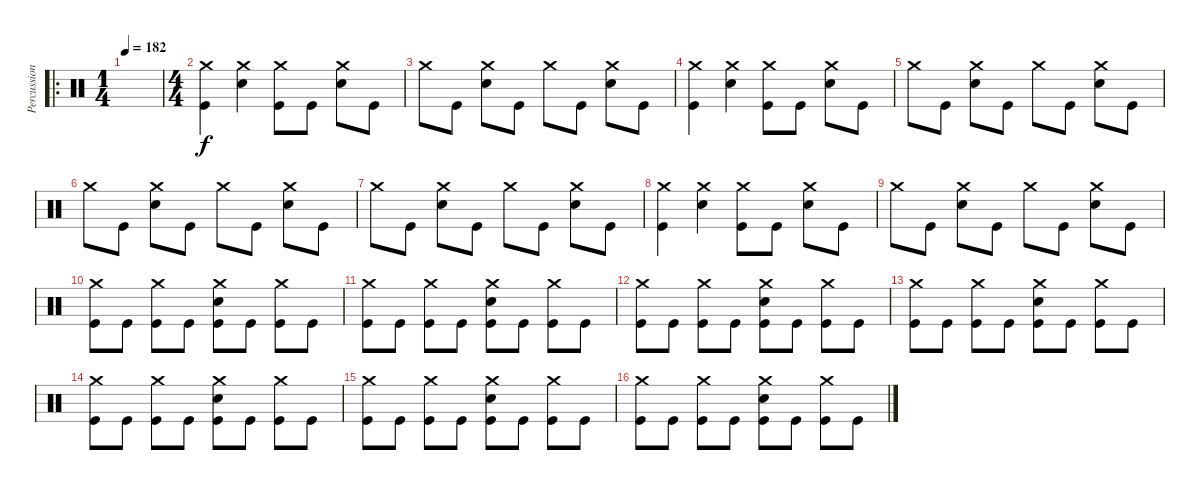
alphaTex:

\track ("Percussion" "Percussion") {instrument percussion}
\staff {score}
\articulation defaults
\ro
\ts (1 4)
\tempo 182
\clef neutral
\ks c
|
\ts (4 4)
("Crash medium (hit)" "Kick (hit)").4 ("Crash medium (hit)" "Electric Snare (hit)").4 ("Crash medium (hit)" "Kick (hit)").8 "Kick (hit)".8 ("Crash medium (hit)" "Electric Snare (hit)").8 "Kick (hit)".8 |
"Crash medium (hit)".8 "Kick (hit)".8 ("Crash medium (hit)" "Electric Snare (hit)").8 "Kick (hit)".8 "Crash medium (hit)".8 "Kick (hit)".8 ("Crash medium (hit)" "Electric Snare (hit)").8 "Kick (hit)".8 |
("Crash medium (hit)" "Kick (hit)").4 ("Crash medium (hit)" "Electric Snare (hit)").4 ("Crash medium (hit)" "Kick (hit)").8 "Kick (hit)".8 ("Crash medium (hit)" "Electric Snare (hit)").8 "Kick (hit)".8 |
"Crash medium (hit)".8 "Kick (hit)".8 ("Crash medium (hit)" "Electric Snare (hit)").8 "Kick (hit)".8 "Crash medium (hit)".8 "Kick (hit)".8 ("Crash medium (hit)" "Electric Snare (hit)").8 "Kick (hit)".8 |
"Crash medium (hit)".8 "Kick (hit)".8 ("Crash medium (hit)" "Electric Snare (hit)").8 "Kick (hit)".8 "Crash medium (hit)".8 "Kick (hit)".8 ("Crash medium (hit)" "Electric Snare (hit)").8 "Kick (hit)".8 |
"Crash medium (hit)".8 "Kick (hit)".8 ("Crash medium (hit)" "Electric Snare (hit)").8 "Kick (hit)".8 "Crash medium (hit)".8 "Kick (hit)".8 ("Crash medium (hit)" "Electric Snare (hit)").8 "Kick (hit)".8 |
("Crash medium (hit)" "Kick (hit)").4 ("Crash medium (hit)" "Electric Snare (hit)").4 ("Crash medium (hit)" "Kick (hit)").8 "Kick (hit)".8 ("Crash medium (hit)" "Electric Snare (hit)").8 "Kick (hit)".8 |
"Crash medium (hit)".8 "Kick (hit)".8 ("Crash medium (hit)" "Electric Snare (hit)").8 "Kick (hit)".8 "Crash medium (hit)".8 "Kick (hit)".8 ("Crash medium (hit)" "Electric Snare (hit)").8 "Kick (hit)".8 |
("Crash medium (hit)" "Kick (hit)").8 "Kick (hit)".8 ("Crash medium (hit)" "Kick (hit)").8 "Kick (hit)".8 ("Crash medium (hit)" "Electric Snare (hit)" "Kick (hit)").8 "Kick (hit)".8 ("Crash medium (hit)" "Kick (hit)").8 "Kick (hit)".8 |
("Crash medium (hit)" "Kick (hit)").8 "Kick (hit)".8 ("Crash medium (hit)" "Kick (hit)").8 "Kick (hit)".8 ("Crash medium (hit)" "Electric Snare (hit)" "Kick (hit)").8 "Kick (hit)".8 ("Crash medium (hit)" "Kick (hit)").8 "Kick (hit)".8 |
("Crash medium (hit)" "Kick (hit)").8 "Kick (hit)".8 ("Crash medium (hit)" "Kick (hit)").8 "Kick (hit)".8 ("Crash medium (hit)" "Electric Snare (hit)" "Kick (hit)").8 "Kick (hit)".8 ("Crash medium (hit)" "Kick (hit)").8 "Kick (hit)".8 |
("Crash medium (hit)" "Kick (hit)").8 "Kick (hit)".8 ("Crash medium (hit)" "Kick (hit)").8 "Kick (hit)".8 ("Crash medium (hit)" "Electric Snare (hit)" "Kick (hit)").8 "Kick (hit)".8 ("Crash medium (hit)" "Kick (hit)").8 "Kick (hit)".8 |
("Crash medium (hit)" "Kick (hit)").8 "Kick (hit)".8 ("Crash medium (hit)" "Kick (hit)").8 "Kick (hit)".8 ("Crash medium (hit)" "Electric Snare (hit)" "Kick (hit)").8 "Kick (hit)".8 ("Crash medium (hit)" "Kick (hit)").8 "Kick (hit)".8 |
("Crash medium (hit)" "Kick (hit)").8 "Kick (hit)".8 ("Crash medium (hit)" "Kick (hit)").8 "Kick (hit)".8 ("Crash medium (hit)" "Electric Snare (hit)" "Kick (hit)").8 "Kick (hit)".8 ("Crash medium (hit)" "Kick (hit)").8 "Kick (hit)".8 |
("Crash medium (hit)" "Kick (hit)").8 "Kick (hit)".8 ("Crash medium (hit)" "Kick (hit)").8 "Kick (hit)".8 ("Crash medium (hit)" "Electric Snare (hit)" "Kick (hit)").8 "Kick (hit)".8 ("Crash medium (hit)" "Kick (hit)").8 "Kick (hit)".8
